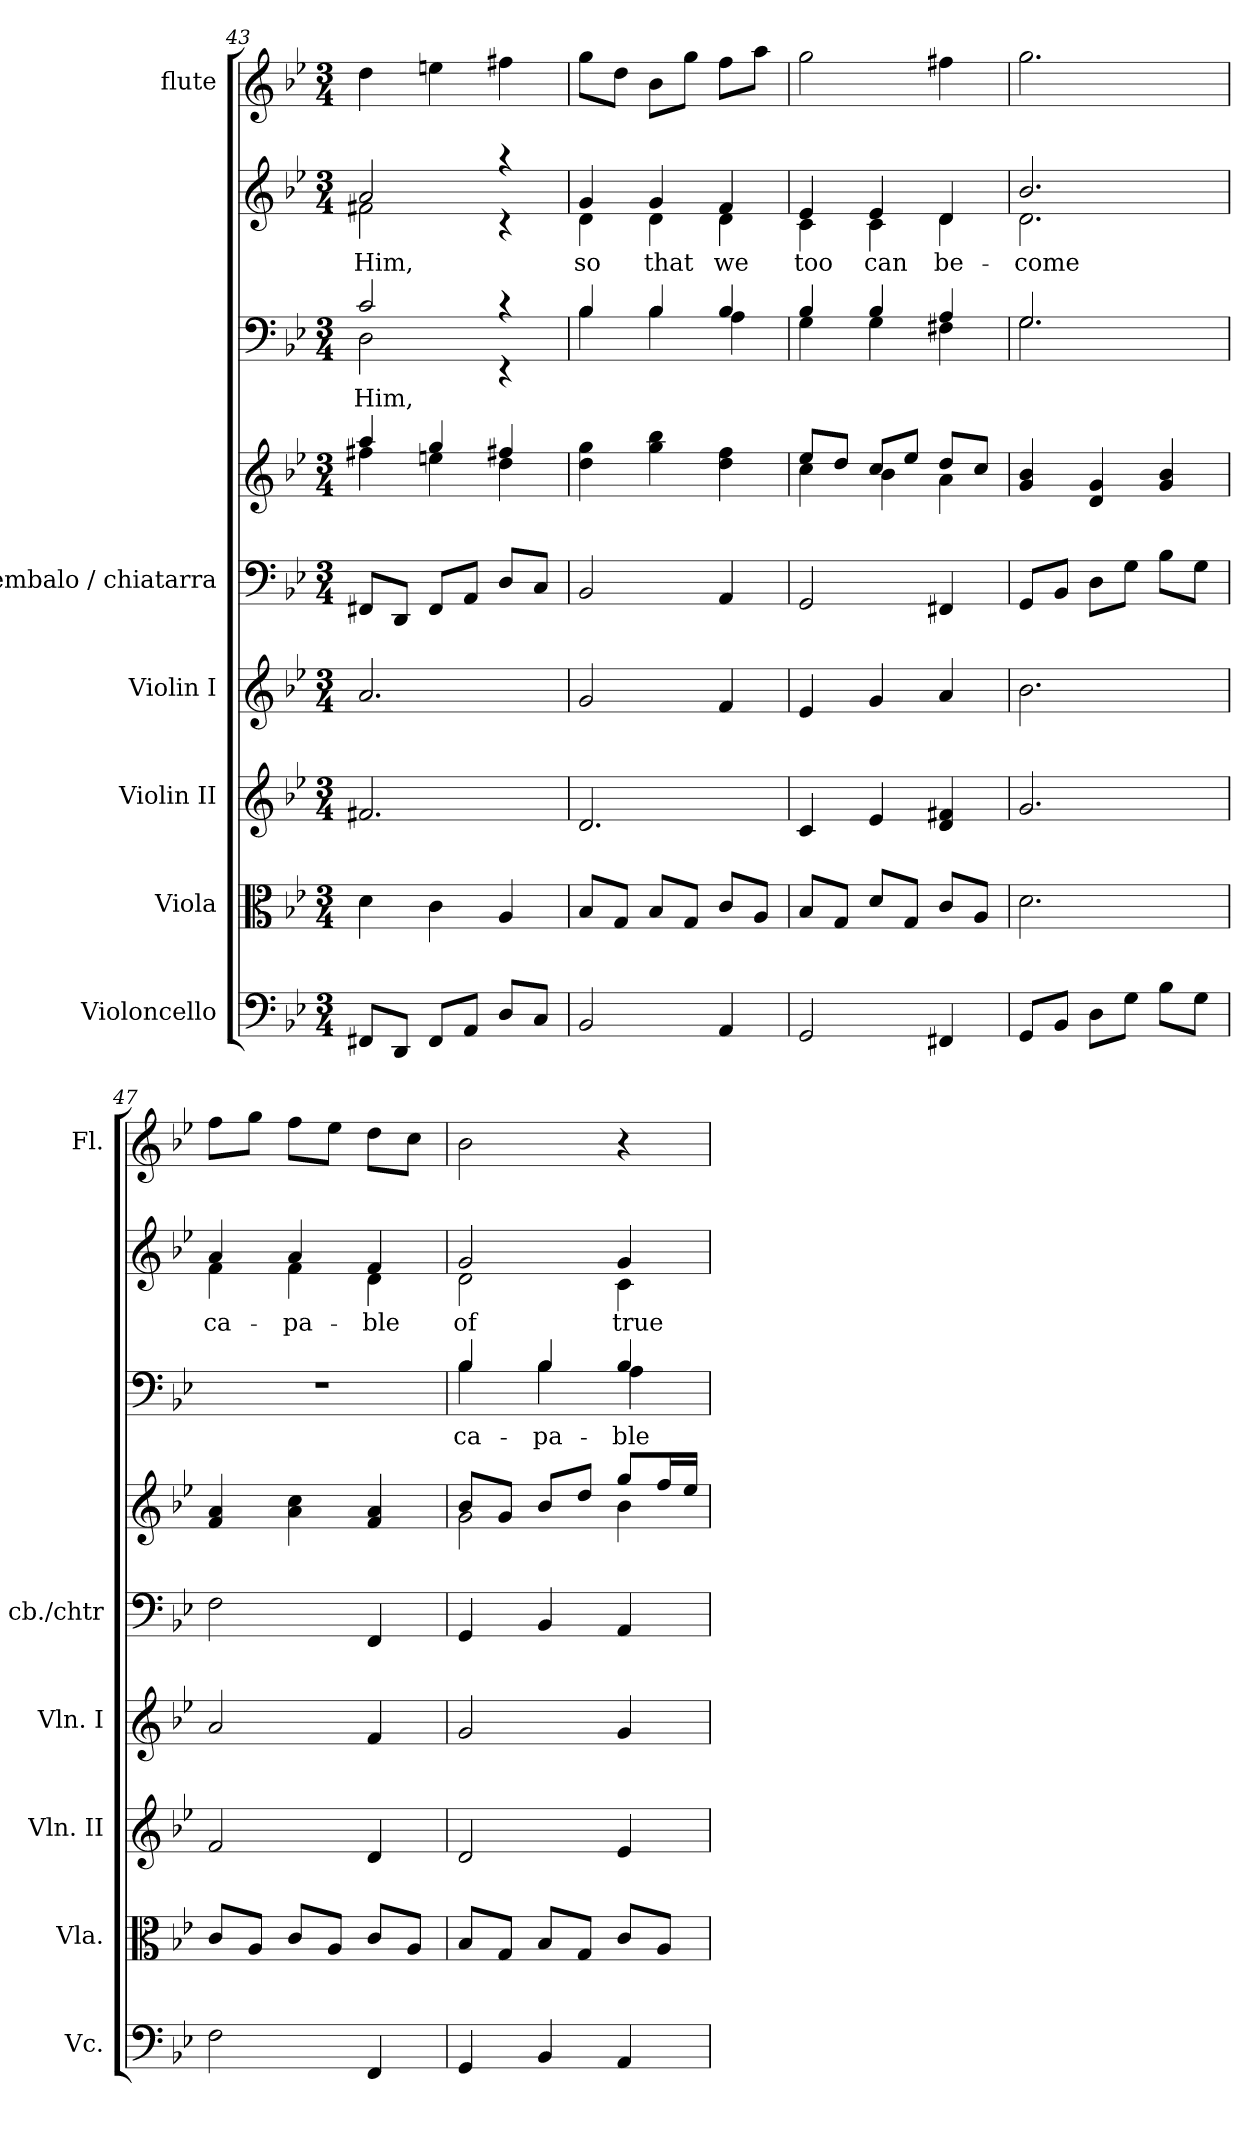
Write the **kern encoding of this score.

**kern	**kern	**kern	**kern	**kern	**kern	**kern	**text	**kern	**text	**kern
*part8	*part7	*part6	*part5	*part4	*part4	*part3	*part3	*part2	*part2	*part1
*staff9	*staff8	*staff7	*staff6	*staff5	*staff4	*staff3	*staff3	*staff2	*staff2	*staff1
*I"Violoncello	*I"Viola	*I"Violin II	*I"Violin I	*I"cembalo / chiatarra	*	*	*	*	*	*I"flute
*I'Vc.	*I'Vla.	*I'Vln. II	*I'Vln. I	*I'cb./chtr	*	*	*	*	*	*I'Fl.
!!LO:PB:g=z
*clefF4	*clefC3	*clefG2	*clefG2	*clefF4	*clefG2	*clefF4	*	*clefG2	*	*clefG2
*	*	*	*	*	*	*	*	*	*	*ITrd-7c-12
*k[b-e-]	*k[b-e-]	*k[b-e-]	*k[b-e-]	*k[b-e-]	*k[b-e-]	*k[b-e-]	*	*k[b-e-]	*	*k[b-e-]
*g:	*g:	*g:	*g:	*g:	*g:	*g:	*	*g:	*	*g:
*M3/4	*M3/4	*M3/4	*M3/4	*M3/4	*M3/4	*M3/4	*	*M3/4	*	*M3/4
=43	=43	=43	=43	=43	=43	=43	=43	=43	=43	=43
*	*	*	*	*	*^	*^	*	*^	*	*
8FF#X/L	4d\	2.f#X/	2.a/	8FF#X/L	4aa/	4ff#X\	2c/	2D\	Him,	2a/	2f#X\	Him,	4ddd\
8DD/J	.	.	.	8DD/J	.	.	.	.	.	.	.	.	.
8FF#/L	4c\	.	.	8FF#/L	4gg/	4een\	.	.	.	.	.	.	4eeen\
8AA/J	.	.	.	8AA/J	.	.	.	.	.	.	.	.	.
8D/L	4A/	.	.	8D/L	4ff#X/	4dd\	4rc	4rEE	.	4raa	4rc	.	4fff#X\
8C/J	.	.	.	8C/J	.	.	.	.	.	.	.	.	.
*	*	*	*	*	*v	*v	*	*	*	*	*	*	*
=44	=44	=44	=44	=44	=44	=44	=44	=44	=44	=44	=44	=44
2BB-/	8B-/L	2.d/	2g/	2BB-/	4dd\ 4gg\	4B-/	4B-\	.	4g/	4d\	so	8ggg\L
.	8G/J	.	.	.	.	.	.	.	.	.	.	8ddd\J
.	8B-/L	.	.	.	4gg\ 4bb-\	4B-/	4B-\	.	4g/	4d\	that	8bb-\L
.	8G/J	.	.	.	.	.	.	.	.	.	.	8ggg\J
4AA/	8c/L	.	4f/	4AA/	4dd\ 4ff\	4B-/	4A\	.	4f/	4d\	we	8fff\L
.	8A/J	.	.	.	.	.	.	.	.	.	.	8aaa\J
=45	=45	=45	=45	=45	=45	=45	=45	=45	=45	=45	=45	=45
*	*	*	*	*	*^	*	*	*	*	*	*	*
2GG/	8B-/L	4c/	4e-/	2GG/	8ee-/L	4cc\	4B-/	4G\	.	4e-/	4c\	too	2ggg\
.	8G/J	.	.	.	8dd/J	.	.	.	.	.	.	.	.
.	8d/L	4e-/	4g/	.	8cc/L	4b-\	4B-/	4G\	.	4e-/	4c\	can	.
.	8G/J	.	.	.	8ee-/J	.	.	.	.	.	.	.	.
4FF#X/	8c/L	4d/ 4f#X/	4a/	4FF#X/	8dd/L	4a\	4A/	4F#X\	.	4d/	4d\	be-	4fff#X\
.	8A/J	.	.	.	8cc/J	.	.	.	.	.	.	.	.
*	*	*	*	*	*v	*v	*	*	*	*	*	*	*
=46	=46	=46	=46	=46	=46	=46	=46	=46	=46	=46	=46	=46
8GG/L	2.d\	2.g/	2.b-\	8GG/L	4g/ 4b-/	2.G/	2.G\	.	2.b-/	2.d\	-come	2.ggg\
8BB-/J	.	.	.	8BB-/J	.	.	.	.	.	.	.	.
8D\L	.	.	.	8D\L	4d/ 4g/	.	.	.	.	.	.	.
8G\J	.	.	.	8G\J	.	.	.	.	.	.	.	.
8B-\L	.	.	.	8B-\L	4g/ 4b-/	.	.	.	.	.	.	.
8G\J	.	.	.	8G\J	.	.	.	.	.	.	.	.
*	*	*	*	*	*	*v	*v	*	*	*	*	*
=47	=47	=47	=47	=47	=47	=47	=47	=47	=47	=47	=47
2F\	8c/L	2f/	2a/	2F\	4f/ 4a/	2.r	.	4a/	4f\	ca-	8fff\L
.	8A/J	.	.	.	.	.	.	.	.	.	8ggg\J
.	8c/L	.	.	.	4a\ 4cc\	.	.	4a/	4f\	-pa-	8fff\L
.	8A/J	.	.	.	.	.	.	.	.	.	8eee-\J
4FF/	8c/L	4d/	4f/	4FF/	4f/ 4a/	.	.	4f/	4d\	-ble	8ddd\L
.	8A/J	.	.	.	.	.	.	.	.	.	8ccc\J
=48	=48	=48	=48	=48	=48	=48	=48	=48	=48	=48	=48
*	*	*	*	*	*^	*^	*	*	*	*	*
4GG/	8B-/L	2d/	2g/	4GG/	8b-/L	2g\	4B-/	4B-\	ca-	2g/	2d\	of	2bb-\
.	8G/J	.	.	.	8g/J	.	.	.	.	.	.	.	.
4BB-/	8B-/L	.	.	4BB-/	8b-/L	.	4B-/	4B-\	-pa-	.	.	.	.
.	8G/J	.	.	.	8dd/J	.	.	.	.	.	.	.	.
4AA/	8c/L	4e-/	4g/	4AA/	8gg/L	4b-\	4B-/	4A\	-ble	4g/	4c\	true	4r
.	8A/J	.	.	.	16ff/L	.	.	.	.	.	.	.	.
.	.	.	.	.	16ee-/JJ	.	.	.	.	.	.	.	.
*	*	*	*	*	*v	*v	*	*	*	*v	*v	*	*
*	*	*	*	*	*	*v	*v	*	*	*	*
=	=	=	=	=	=	=	=	=	=	=
*-	*-	*-	*-	*-	*-	*-	*-	*-	*-	*-
